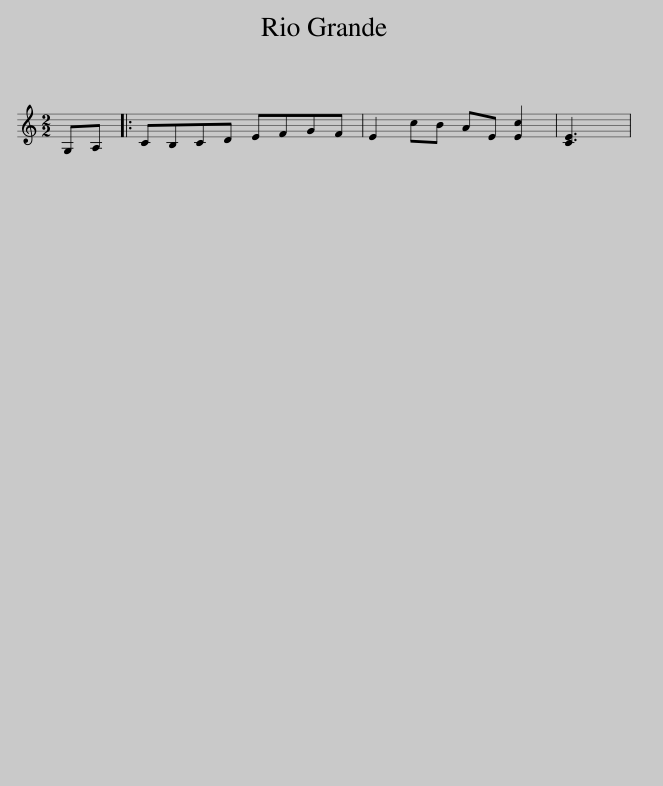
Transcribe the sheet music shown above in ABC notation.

X:1
L:1/8
M:2/2
I:linebreak $
K:C
V:1 treble
V:1
 G,A, |: CB,CD EFGF | E2 cB AE [Ec]2 | [CE]3 | %4
